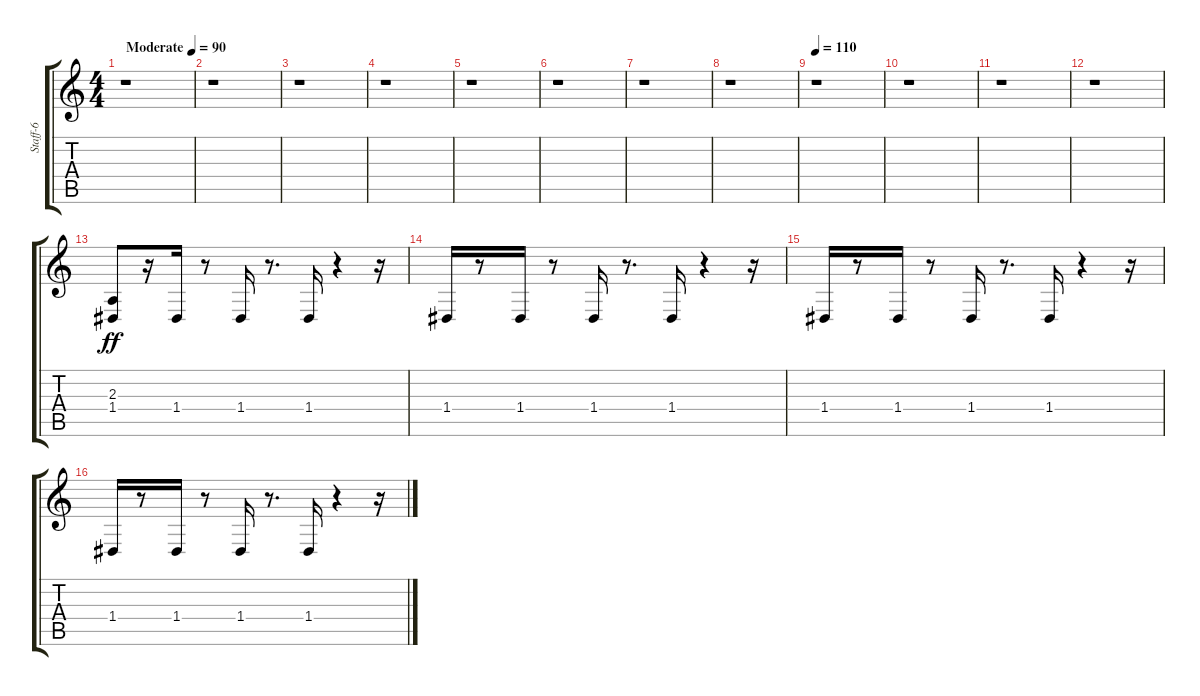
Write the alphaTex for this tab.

\track ("Staff-6" "Staff-6") {instrument timpani}
\staff {score tabs}
\tuning (E4 B3 G3 D3 A2 E2) {hide}
\ts (4 4)
\tempo (90 "Moderate")
\clef g2
\ks c
r.1{dy ff instrument timpani} |
r.1 |
r.1 |
r.1 |
r.1 |
r.1 |
r.1 |
r.1 |
\tempo 110
r.1 |
r.1 |
r.1 |
r.1 |
(2.3 1.4).8 r.16 1.4.16 r.8 1.4.16 r.8{d} 1.4.16 r.4 r.16 |
1.4.16 r.8 1.4.16 r.8 1.4.16 r.8{d} 1.4.16 r.4 r.16 |
1.4.16 r.8 1.4.16 r.8 1.4.16 r.8{d} 1.4.16 r.4 r.16 |
1.4.16 r.8 1.4.16 r.8 1.4.16 r.8{d} 1.4.16 r.4 r.16
